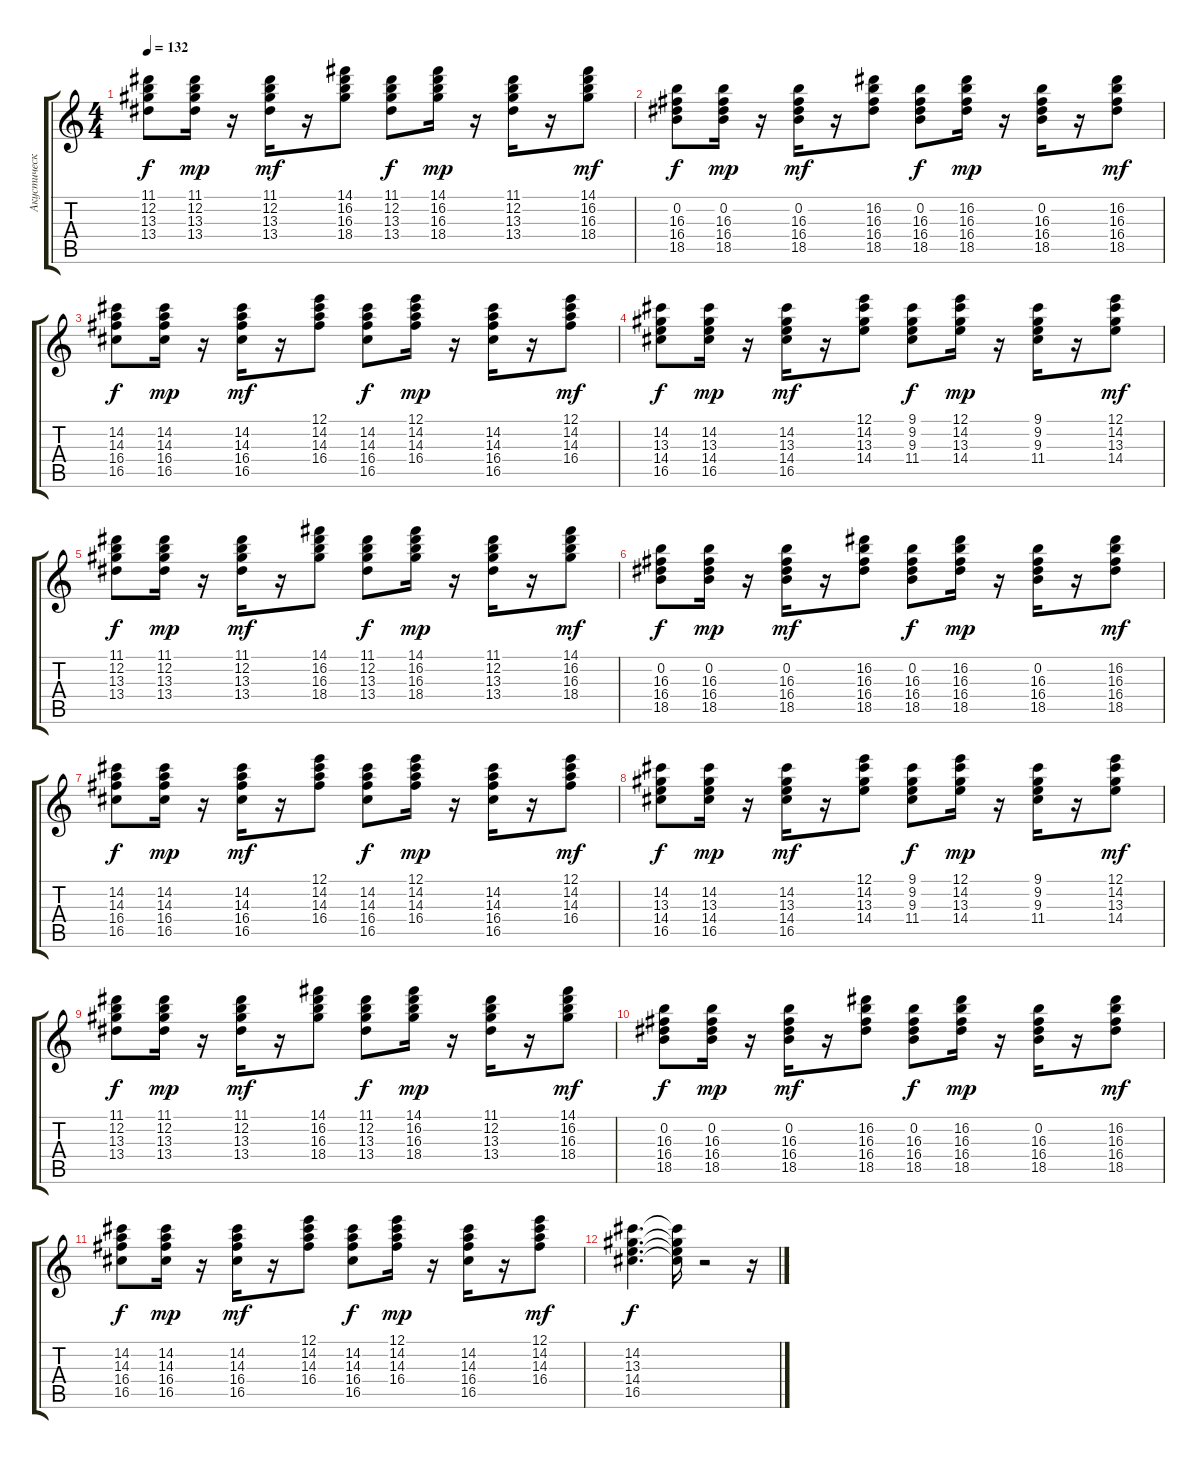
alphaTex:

\track ("Акустическая гитара" "Акустическ") {instrument acousticguitarsteel}
\staff {score tabs}
\tuning (E4 B3 G3 D3 A2 E2) {hide}
\ts (4 4)
\tempo 132
\clef g2
\ks c
(11.1 12.2 13.3 13.4).8{dy f} (11.1 12.2 13.3 13.4).16{dy mp} r.16 (11.1 12.2 13.3 13.4).16{dy mf} r.16 (14.1 16.2 16.3 18.4).8 (11.1 12.2 13.3 13.4).8{dy f} (14.1 16.2 16.3 18.4).16{dy mp} r.16 (11.1 12.2 13.3 13.4).16 r.16 (14.1 16.2 16.3 18.4).8{dy mf} |
(0.2 16.3 16.4 18.5).8{dy f} (0.2 16.3 16.4 18.5).16{dy mp} r.16 (0.2 16.3 16.4 18.5).16{dy mf} r.16 (16.2 16.3 16.4 18.5).8 (0.2 16.3 16.4 18.5).8{dy f} (16.2 16.3 16.4 18.5).16{dy mp} r.16 (0.2 16.3 16.4 18.5).16 r.16 (16.2 16.3 16.4 18.5).8{dy mf} |
(14.2 14.3 16.4 16.5).8{dy f} (14.2 14.3 16.4 16.5).16{dy mp} r.16 (14.2 14.3 16.4 16.5).16{dy mf} r.16 (12.1 14.2 14.3 16.4).8 (14.2 14.3 16.4 16.5).8{dy f} (12.1 14.2 14.3 16.4).16{dy mp} r.16 (14.2 14.3 16.4 16.5).16 r.16 (12.1 14.2 14.3 16.4).8{dy mf} |
(14.2 13.3 14.4 16.5).8{dy f} (14.2 13.3 14.4 16.5).16{dy mp} r.16 (14.2 13.3 14.4 16.5).16{dy mf} r.16 (12.1 14.2 13.3 14.4).8 (9.1 9.2 9.3 11.4).8{dy f} (12.1 14.2 13.3 14.4).16{dy mp} r.16 (9.1 9.2 9.3 11.4).16 r.16 (12.1 14.2 13.3 14.4).8{dy mf} |
(11.1 12.2 13.3 13.4).8{dy f} (11.1 12.2 13.3 13.4).16{dy mp} r.16 (11.1 12.2 13.3 13.4).16{dy mf} r.16 (14.1 16.2 16.3 18.4).8 (11.1 12.2 13.3 13.4).8{dy f} (14.1 16.2 16.3 18.4).16{dy mp} r.16 (11.1 12.2 13.3 13.4).16 r.16 (14.1 16.2 16.3 18.4).8{dy mf} |
(0.2 16.3 16.4 18.5).8{dy f} (0.2 16.3 16.4 18.5).16{dy mp} r.16 (0.2 16.3 16.4 18.5).16{dy mf} r.16 (16.2 16.3 16.4 18.5).8 (0.2 16.3 16.4 18.5).8{dy f} (16.2 16.3 16.4 18.5).16{dy mp} r.16 (0.2 16.3 16.4 18.5).16 r.16 (16.2 16.3 16.4 18.5).8{dy mf} |
(14.2 14.3 16.4 16.5).8{dy f} (14.2 14.3 16.4 16.5).16{dy mp} r.16 (14.2 14.3 16.4 16.5).16{dy mf} r.16 (12.1 14.2 14.3 16.4).8 (14.2 14.3 16.4 16.5).8{dy f} (12.1 14.2 14.3 16.4).16{dy mp} r.16 (14.2 14.3 16.4 16.5).16 r.16 (12.1 14.2 14.3 16.4).8{dy mf} |
(14.2 13.3 14.4 16.5).8{dy f} (14.2 13.3 14.4 16.5).16{dy mp} r.16 (14.2 13.3 14.4 16.5).16{dy mf} r.16 (12.1 14.2 13.3 14.4).8 (9.1 9.2 9.3 11.4).8{dy f} (12.1 14.2 13.3 14.4).16{dy mp} r.16 (9.1 9.2 9.3 11.4).16 r.16 (12.1 14.2 13.3 14.4).8{dy mf} |
(11.1 12.2 13.3 13.4).8{dy f} (11.1 12.2 13.3 13.4).16{dy mp} r.16 (11.1 12.2 13.3 13.4).16{dy mf} r.16 (14.1 16.2 16.3 18.4).8 (11.1 12.2 13.3 13.4).8{dy f} (14.1 16.2 16.3 18.4).16{dy mp} r.16 (11.1 12.2 13.3 13.4).16 r.16 (14.1 16.2 16.3 18.4).8{dy mf} |
(0.2 16.3 16.4 18.5).8{dy f} (0.2 16.3 16.4 18.5).16{dy mp} r.16 (0.2 16.3 16.4 18.5).16{dy mf} r.16 (16.2 16.3 16.4 18.5).8 (0.2 16.3 16.4 18.5).8{dy f} (16.2 16.3 16.4 18.5).16{dy mp} r.16 (0.2 16.3 16.4 18.5).16 r.16 (16.2 16.3 16.4 18.5).8{dy mf} |
(14.2 14.3 16.4 16.5).8{dy f} (14.2 14.3 16.4 16.5).16{dy mp} r.16 (14.2 14.3 16.4 16.5).16{dy mf} r.16 (12.1 14.2 14.3 16.4).8 (14.2 14.3 16.4 16.5).8{dy f} (12.1 14.2 14.3 16.4).16{dy mp} r.16 (14.2 14.3 16.4 16.5).16 r.16 (12.1 14.2 14.3 16.4).8{dy mf} |
(14.2 13.3 14.4 16.5).4{d dy f} (14.2{t} 13.3{t} 14.4{t} 16.5{t}).16 r.2 r.16
